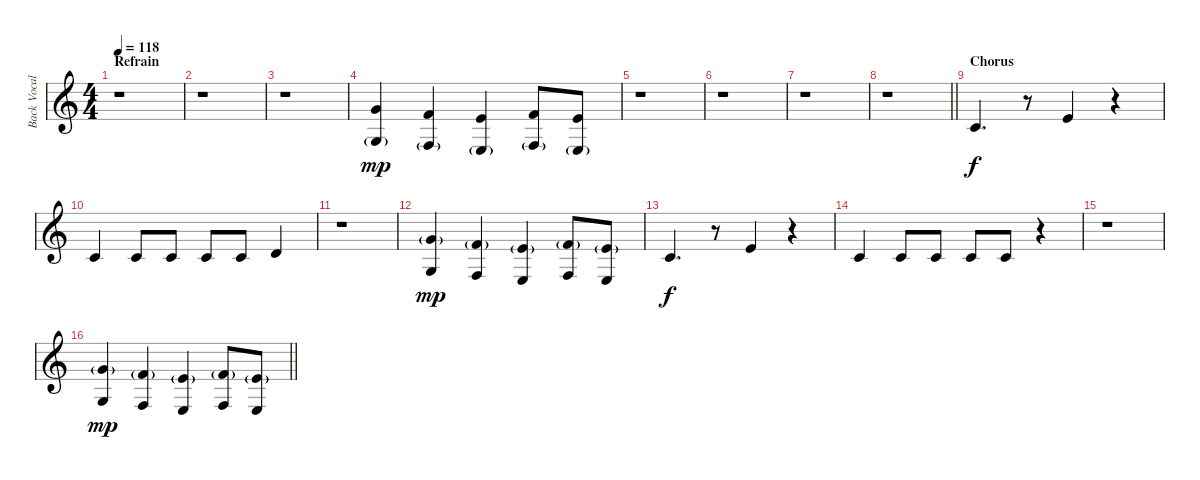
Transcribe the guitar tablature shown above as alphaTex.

\track ("Back Vocals" "Back Vocal") {instrument fx7echoes}
\staff {score}
\tuning (E4 B3 G3 D3 A2 E2) {hide}
\ts (4 4)
\section ("" "Refrain")
\tempo 118
\clef g2
\ks c
r.1{dy f} |
r.1 |
r.1 |
(3.1 0.3{g}).4{dy mp volume 7} (1.1 3.4{g}).4 (0.1 2.4{g}).4 (1.1 3.4{g}).8 (0.1 2.4{g}).8 |
r.1 |
r.1 |
r.1 |
\barLineRight lightlight
r.1 |
\section ("" "Chorus")
1.2.4{d dy f volume 8 instrument altosax} r.8 0.1.4 r.4 |
1.2.4 1.2.8 1.2.8 1.2.8 1.2.8 3.2.4 |
r.1 |
(3.1{g} 0.3).4{dy mp volume 14 instrument fx7echoes} (1.1{g} 3.4).4 (0.1{g} 2.4).4 (1.1{g} 3.4).8 (0.1{g} 2.4).8 |
1.2.4{d dy f volume 8 instrument altosax} r.8 0.1.4 r.4 |
1.2.4 1.2.8 1.2.8 1.2.8 1.2.8 r.4 |
r.1 |
\barLineRight lightlight
(3.1{g} 0.3).4{dy mp volume 14 instrument fx7echoes} (1.1{g} 3.4).4 (0.1{g} 2.4).4 (1.1{g} 3.4).8 (0.1{g} 2.4).8
